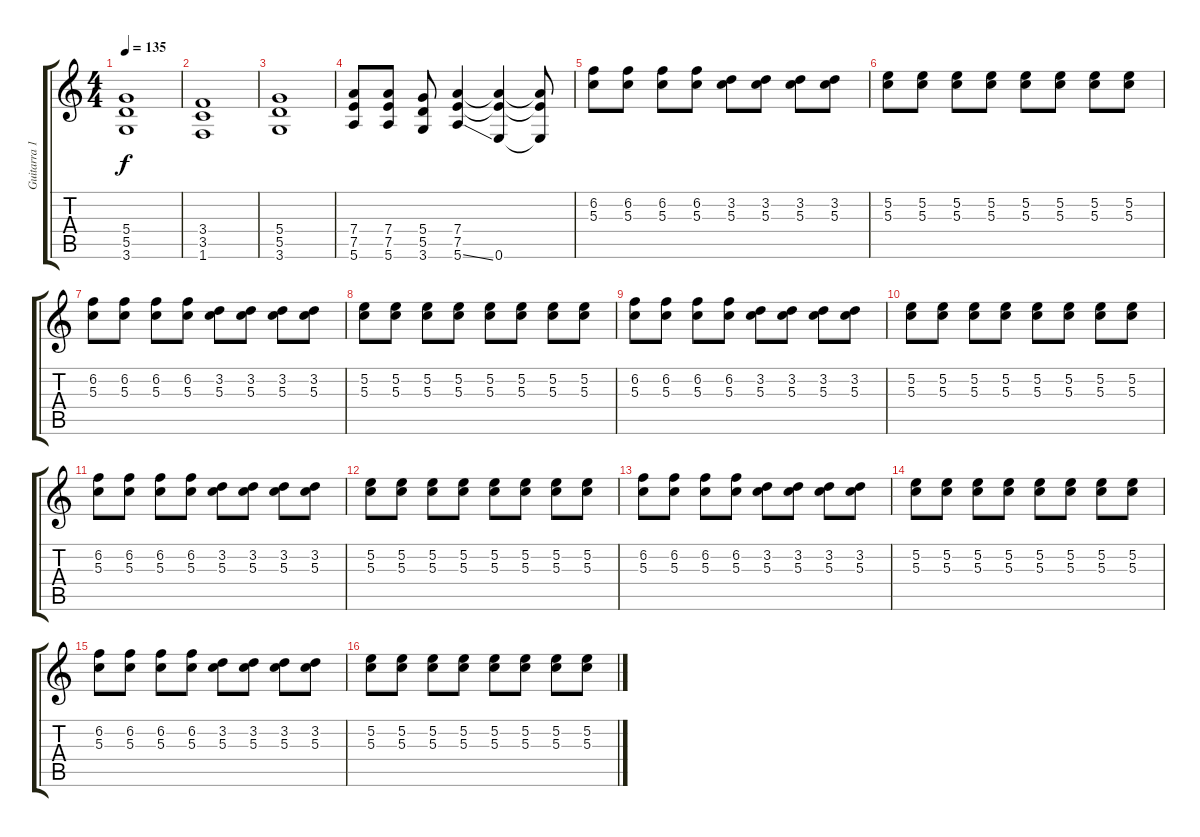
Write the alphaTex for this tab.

\track ("Guitarra 1" "Guitarra 1") {instrument overdrivenguitar}
\staff {score tabs}
\tuning (E4 B3 G3 D3 A2 E2) {hide}
\ts (4 4)
\tempo 135
\clef g2
\ks c
(5.4 5.5 3.6).1{dy f} |
(3.4 3.5 1.6).1 |
(5.4 5.5 3.6).1 |
(7.4 7.5 5.6).8 (7.4 7.5 5.6).8 (5.4 5.5 3.6).8 (7.4 7.5 5.6{ss}).4 (7.4{t} 7.5{t} 0.6).4 (7.4{t} 7.5{t} 0.6{t}).8 |
(6.2 5.3).8 (6.2 5.3).8 (6.2 5.3).8 (6.2 5.3).8 (3.2 5.3).8 (3.2 5.3).8 (3.2 5.3).8 (3.2 5.3).8 |
(5.2 5.3).8 (5.2 5.3).8 (5.2 5.3).8 (5.2 5.3).8 (5.2 5.3).8 (5.2 5.3).8 (5.2 5.3).8 (5.2 5.3).8 |
(6.2 5.3).8 (6.2 5.3).8 (6.2 5.3).8 (6.2 5.3).8 (3.2 5.3).8 (3.2 5.3).8 (3.2 5.3).8 (3.2 5.3).8 |
(5.2 5.3).8 (5.2 5.3).8 (5.2 5.3).8 (5.2 5.3).8 (5.2 5.3).8 (5.2 5.3).8 (5.2 5.3).8 (5.2 5.3).8 |
(6.2 5.3).8 (6.2 5.3).8 (6.2 5.3).8 (6.2 5.3).8 (3.2 5.3).8 (3.2 5.3).8 (3.2 5.3).8 (3.2 5.3).8 |
(5.2 5.3).8 (5.2 5.3).8 (5.2 5.3).8 (5.2 5.3).8 (5.2 5.3).8 (5.2 5.3).8 (5.2 5.3).8 (5.2 5.3).8 |
(6.2 5.3).8 (6.2 5.3).8 (6.2 5.3).8 (6.2 5.3).8 (3.2 5.3).8 (3.2 5.3).8 (3.2 5.3).8 (3.2 5.3).8 |
(5.2 5.3).8 (5.2 5.3).8 (5.2 5.3).8 (5.2 5.3).8 (5.2 5.3).8 (5.2 5.3).8 (5.2 5.3).8 (5.2 5.3).8 |
(6.2 5.3).8 (6.2 5.3).8 (6.2 5.3).8 (6.2 5.3).8 (3.2 5.3).8 (3.2 5.3).8 (3.2 5.3).8 (3.2 5.3).8 |
(5.2 5.3).8 (5.2 5.3).8 (5.2 5.3).8 (5.2 5.3).8 (5.2 5.3).8 (5.2 5.3).8 (5.2 5.3).8 (5.2 5.3).8 |
(6.2 5.3).8 (6.2 5.3).8 (6.2 5.3).8 (6.2 5.3).8 (3.2 5.3).8 (3.2 5.3).8 (3.2 5.3).8 (3.2 5.3).8 |
(5.2 5.3).8 (5.2 5.3).8 (5.2 5.3).8 (5.2 5.3).8 (5.2 5.3).8 (5.2 5.3).8 (5.2 5.3).8 (5.2 5.3).8
